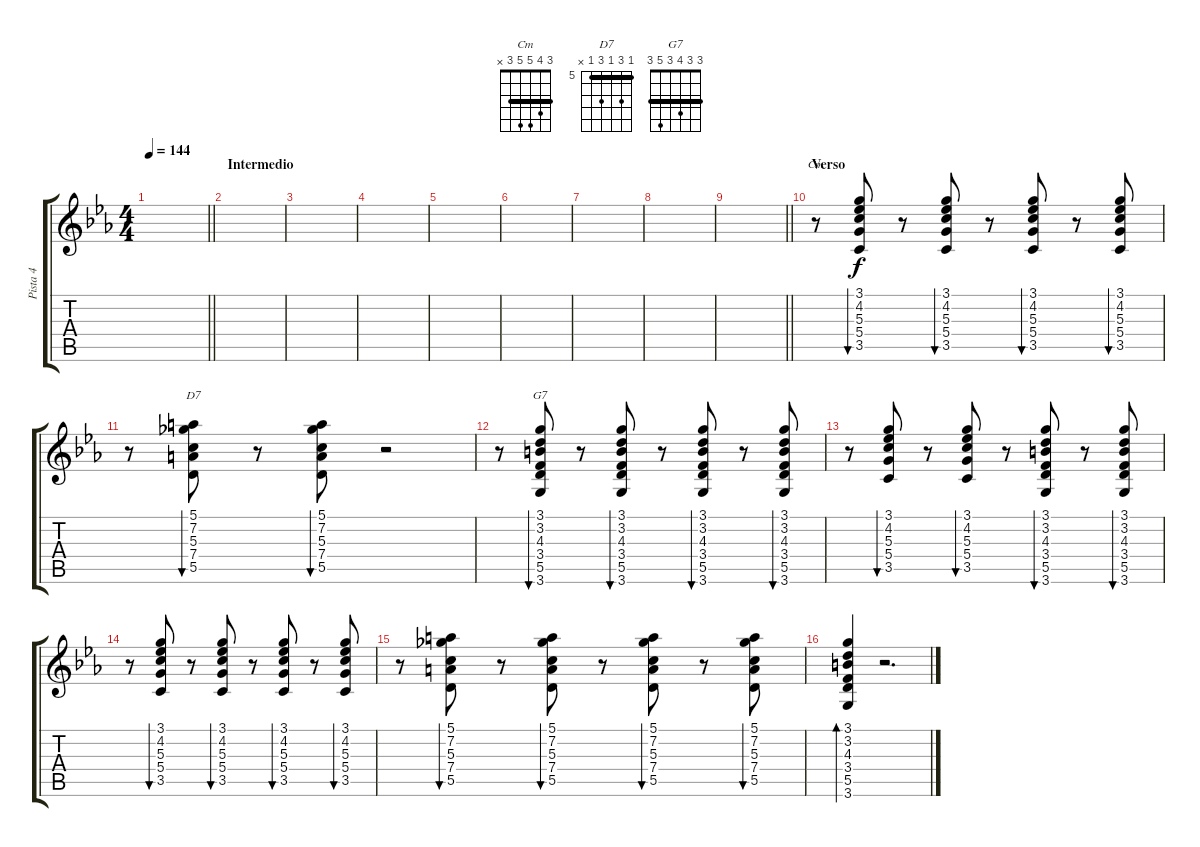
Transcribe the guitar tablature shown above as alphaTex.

\track ("Pista 4" "Pista 4") {instrument acousticguitarsteel}
\staff {score tabs}
\tuning (E4 B3 G3 D3 A2 E2) {hide}
\chord ("Cm" 3 4 5 5 3 x) {barre 3}
\chord ("D7" 5 7 5 7 5 x) {firstfret 5 barre 5}
\chord ("G7" 3 3 4 3 5 3) {barre 3}
\ts (4 4)
\tempo 144
\clef g2
\barLineRight lightlight
\ks eb
|
\section ("" "Intermedio")
|
|
|
|
|
|
|
\barLineRight lightlight
|
\section ("" "Verso")
r.8{ch "Cm" instrument acousticguitarsteel} (3.1 4.2 5.3 5.4 3.5).8{bu 120} r.8 (3.1 4.2 5.3 5.4 3.5).8{bu 120} r.8 (3.1 4.2 5.3 5.4 3.5).8{bu 120} r.8 (3.1 4.2 5.3 5.4 3.5).8{bu 120} |
r.8 (5.1 7.2 5.3 7.4 5.5).8{bu 120 ch "D7"} r.8 (5.1 7.2 5.3 7.4 5.5).8{bu 120} r.2 |
r.8 (3.1 3.2 4.3 3.4 5.5 3.6).8{bu 120 ch "G7"} r.8 (3.1 3.2 4.3 3.4 5.5 3.6).8{bu 120} r.8 (3.1 3.2 4.3 3.4 5.5 3.6).8{bu 120} r.8 (3.1 3.2 4.3 3.4 5.5 3.6).8{bu 120} |
r.8 (3.1 4.2 5.3 5.4 3.5).8{bu 120} r.8 (3.1 4.2 5.3 5.4 3.5).8{bu 120} r.8 (3.1 3.2 4.3 3.4 5.5 3.6).8{bu 120} r.8 (3.1 3.2 4.3 3.4 5.5 3.6).8{bu 120} |
r.8 (3.1 4.2 5.3 5.4 3.5).8{bu 120} r.8 (3.1 4.2 5.3 5.4 3.5).8{bu 120} r.8 (3.1 4.2 5.3 5.4 3.5).8{bu 120} r.8 (3.1 4.2 5.3 5.4 3.5).8{bu 120} |
r.8 (5.1 7.2 5.3 7.4 5.5).8{bu 120} r.8 (5.1 7.2 5.3 7.4 5.5).8{bu 120} r.8 (5.1 7.2 5.3 7.4 5.5).8{bu 120} r.8 (5.1 7.2 5.3 7.4 5.5).8{bu 120} |
(3.1 3.2 4.3 3.4 5.5 3.6).4{bd 60} r.2{d}
